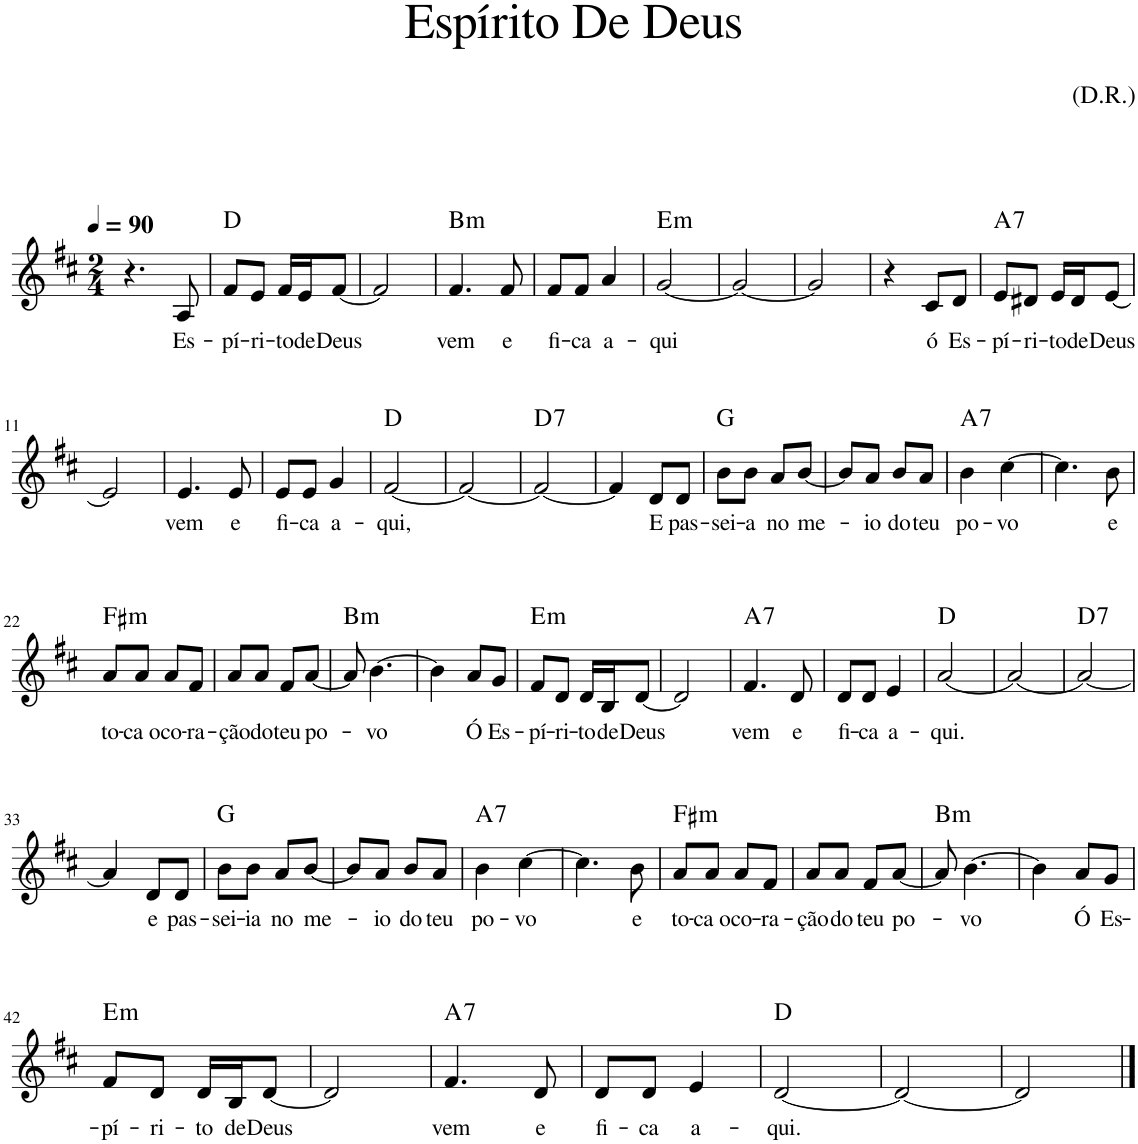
**kern	**text	**harte
*part1	*part1	*part1
*staff1	*staff1	*
*I"Voz	*	*
*I'Vo.	*	*
*clefG2	*	*
*k[f#c#]	*	*
*M2/4	*	*
*MM90	*	*
=1	=1	=1
4.r	.	.
!	!LO:LY:b	!
8A/	Es-	.
=2	=2	=2
!	!LO:LY:b	!
8f#/L	-pí-	D:maj
!	!LO:LY:b	!
8e/J	-ri-	.
!	!LO:LY:b	!
16f#/LL	-to	.
!	!LO:LY:b	!
16e/J	de	.
!	!LO:LY:b	!
[8f#/J	Deus	.
=3	=3	=3
2f#/]	.	.
=4	=4	=4
!	!LO:LY:b	!LO:H:kt=m
4.f#/	vem	B:min
!	!LO:LY:b	!
8f#/	e	.
=5	=5	=5
!	!LO:LY:b	!
8f#/L	fi-	.
!	!LO:LY:b	!
8f#/J	-ca	.
!	!LO:LY:b	!
4a/	a-	.
=6	=6	=6
!	!LO:LY:b	!LO:H:kt=m
[2g/	-qui	E:min
=7	=7	=7
2g/_	.	.
=8	=8	=8
2g/]	.	.
=9	=9	=9
4r	.	.
!	!LO:LY:b	!
8c#/L	ó	.
!	!LO:LY:b	!
8d/J	Es-	.
=10	=10	=10
!	!LO:LY:b	!LO:H:kt=7
8e/L	-pí-	A:7
!	!LO:LY:b	!
8d#X/J	-ri-	.
!	!LO:LY:b	!
16e/LL	-to	.
!	!LO:LY:b	!
16d#/J	de	.
!	!LO:LY:b	!
[8e/J	Deus	.
!!LO:LB:g=z
=11	=11	=11
2e/]	.	.
=12	=12	=12
!	!LO:LY:b	!
4.e/	vem	.
!	!LO:LY:b	!
8e/	e	.
=13	=13	=13
!	!LO:LY:b	!
8e/L	fi-	.
!	!LO:LY:b	!
8e/J	-ca	.
!	!LO:LY:b	!
4g/	a-	.
=14	=14	=14
!	!LO:LY:b	!
[2f#/	-qui,	D:maj
=15	=15	=15
2f#/_	.	.
=16	=16	=16
!	!	!LO:H:kt=7
2f#/_	.	D:7
=17	=17	=17
4f#/]	.	.
!	!LO:LY:b	!
8d/L	E	.
!	!LO:LY:b	!
8d/J	pas-	.
=18	=18	=18
!	!LO:LY:b	!
8b\L	-sei-	G:maj
!	!LO:LY:b	!
8b\J	-a	.
!	!LO:LY:b	!
8a/L	no	.
!	!LO:LY:b	!
[8b/J	me-	.
=19	=19	=19
8b/L]	.	.
!	!LO:LY:b	!
8a/J	-io	.
!	!LO:LY:b	!
8b/L	do	.
!	!LO:LY:b	!
8a/J	teu	.
=20	=20	=20
!	!LO:LY:b	!LO:H:kt=7
4b\	po-	A:7
!	!LO:LY:b	!
[4cc#\	-vo	.
=21	=21	=21
4.cc#\]	.	.
!	!LO:LY:b	!
8b\	e	.
!!LO:LB:g=z
=22	=22	=22
!	!LO:LY:b	!LO:H:kt=m
8a/L	to-	F#:min
!	!LO:LY:b	!
8a/J	-ca o	.
!	!LO:LY:b	!
8a/L	co-	.
!	!LO:LY:b	!
8f#/J	-ra-	.
=23	=23	=23
!	!LO:LY:b	!
8a/L	-ção	.
!	!LO:LY:b	!
8a/J	do	.
!	!LO:LY:b	!
8f#/L	teu	.
!	!LO:LY:b	!
[8a/J	po-	.
=24	=24	=24
!	!	!LO:H:kt=m
8a/]	.	B:min
!	!LO:LY:b	!
[4.b\	vo	.
=25	=25	=25
4b\]	.	.
!	!LO:LY:b	!
8a/L	Ó	.
!	!LO:LY:b	!
8g/J	Es-	.
=26	=26	=26
!	!LO:LY:b	!LO:H:kt=m
8f#/L	-pí-	E:min
!	!LO:LY:b	!
8d/J	-ri-	.
!	!LO:LY:b	!
16d/LL	-to	.
!	!LO:LY:b	!
16B/J	de	.
!	!LO:LY:b	!
[8d/J	Deus	.
=27	=27	=27
2d/]	.	.
=28	=28	=28
!	!LO:LY:b	!LO:H:kt=7
4.f#/	vem	A:7
!	!LO:LY:b	!
8d/	e	.
=29	=29	=29
!	!LO:LY:b	!
8d/L	fi-	.
!	!LO:LY:b	!
8d/J	-ca	.
!	!LO:LY:b	!
4e/	a-	.
=30	=30	=30
!	!LO:LY:b	!
[2a/	-qui.	D:maj
=31	=31	=31
2a/_	.	.
=32	=32	=32
!	!	!LO:H:kt=7
2a/_	.	D:7
!!LO:LB:g=z
=33	=33	=33
4a/]	.	.
!	!LO:LY:b	!
8d/L	e	.
!	!LO:LY:b	!
8d/J	pas-	.
=34	=34	=34
!	!LO:LY:b	!
8b\L	-sei-	G:maj
!	!LO:LY:b	!
8b\J	-ia	.
!	!LO:LY:b	!
8a/L	no	.
!	!LO:LY:b	!
[8b/J	me-	.
=35	=35	=35
8b/L]	.	.
!	!LO:LY:b	!
8a/J	-io	.
!	!LO:LY:b	!
8b/L	do	.
!	!LO:LY:b	!
8a/J	teu	.
=36	=36	=36
!	!LO:LY:b	!LO:H:kt=7
4b\	po-	A:7
!	!LO:LY:b	!
[4cc#\	-vo	.
=37	=37	=37
4.cc#\]	.	.
!	!LO:LY:b	!
8b\	e	.
=38	=38	=38
!	!LO:LY:b	!LO:H:kt=m
8a/L	to-	F#:min
!	!LO:LY:b	!
8a/J	-ca o	.
!	!LO:LY:b	!
8a/L	co-	.
!	!LO:LY:b	!
8f#/J	-ra-	.
=39	=39	=39
!	!LO:LY:b	!
8a/L	-ção	.
!	!LO:LY:b	!
8a/J	do	.
!	!LO:LY:b	!
8f#/L	teu	.
!	!LO:LY:b	!
[8a/J	po-	.
=40	=40	=40
!	!	!LO:H:kt=m
8a/]	.	B:min
!	!LO:LY:b	!
[4.b\	-vo	.
=41	=41	=41
4b\]	.	.
!	!LO:LY:b	!
8a/L	Ó	.
!	!LO:LY:b	!
8g/J	Es-	.
!!LO:LB:g=z
=42	=42	=42
!	!LO:LY:b	!LO:H:kt=m
8f#/L	-pí-	E:min
!	!LO:LY:b	!
8d/J	-ri-	.
!	!LO:LY:b	!
16d/LL	-to	.
!	!LO:LY:b	!
16B/J	de	.
!	!LO:LY:b	!
[8d/J	Deus	.
=43	=43	=43
2d/]	.	.
=44	=44	=44
!	!LO:LY:b	!LO:H:kt=7
4.f#/	vem	A:7
!	!LO:LY:b	!
8d/	e	.
=45	=45	=45
!	!LO:LY:b	!
8d/L	fi-	.
!	!LO:LY:b	!
8d/J	-ca	.
!	!LO:LY:b	!
4e/	a-	.
=46	=46	=46
!	!LO:LY:b	!
[2d/	-qui.	D:maj
=47	=47	=47
2d/_	.	.
=48	=48	=48
2d/]	.	.
==	==	==
*-	*-	*-
